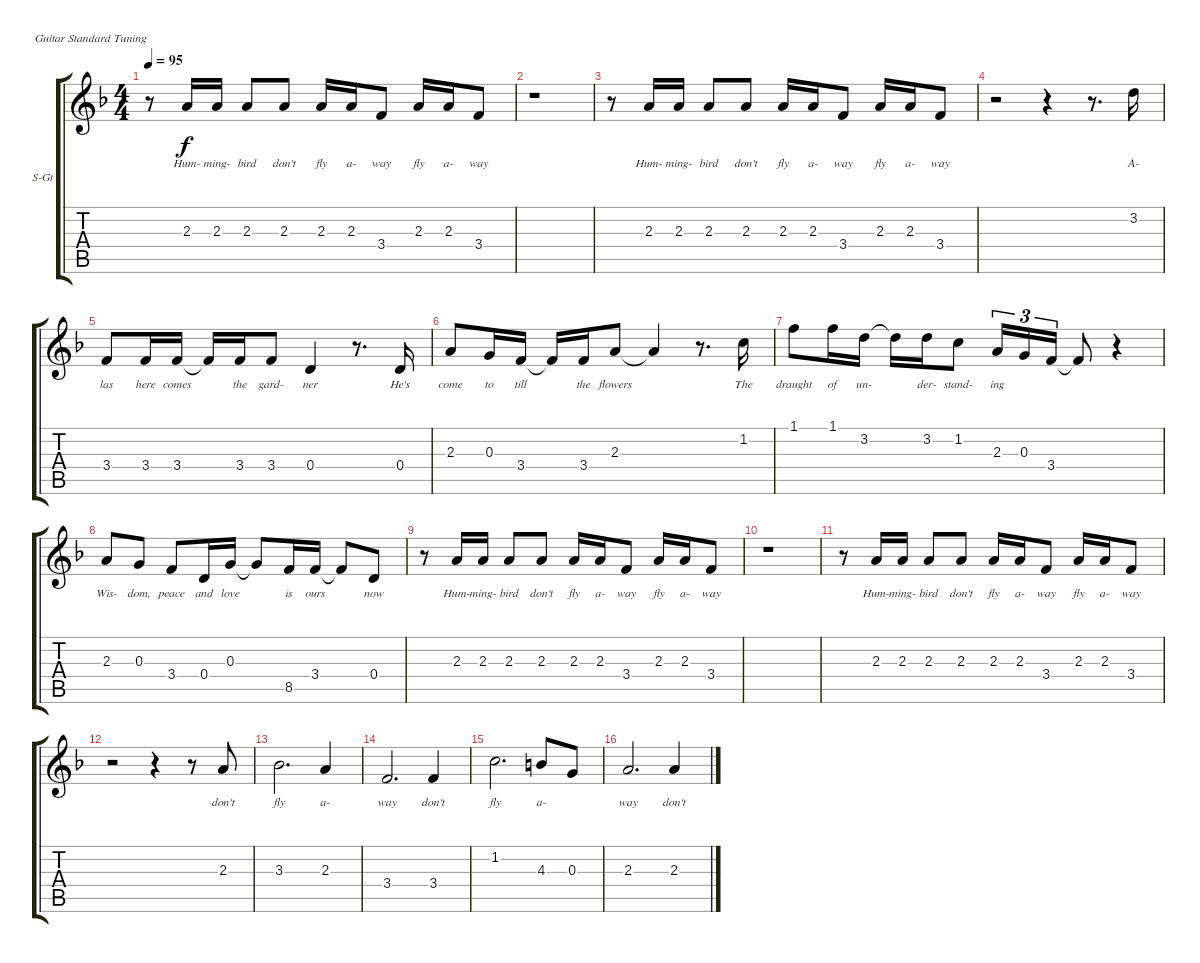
\bracketExtendMode groupsimilarinstruments
\firstSystemTrackNameOrientation horizontal
\otherSystemsTrackNameOrientation horizontal
\track ("Vocal" "S-Gt") {instrument voiceoohs}
\staff {score tabs}
\tuning (E4 B3 G3 D3 A2 E2)
\displaytranspose 12
\ts (4 4)
\tempo 95
\clef g2
\ks f
r.8{dy f} 2.3.16{lyrics (0 "Hum-") lyrics (1 "") lyrics (2 "") lyrics (3 "") lyrics (4 "")} 2.3.16{lyrics (0 "ming-") lyrics (1 "") lyrics (2 "") lyrics (3 "") lyrics (4 "")} 2.3.8{lyrics (0 "bird") lyrics (1 "") lyrics (2 "") lyrics (3 "") lyrics (4 "")} 2.3.8{lyrics (0 "don't") lyrics (1 "") lyrics (2 "") lyrics (3 "") lyrics (4 "")} 2.3.16{lyrics (0 "fly") lyrics (1 "") lyrics (2 "") lyrics (3 "") lyrics (4 "")} 2.3.16{lyrics (0 "a-") lyrics (1 "") lyrics (2 "") lyrics (3 "") lyrics (4 "")} 3.4.8{lyrics (0 "way") lyrics (1 "") lyrics (2 "") lyrics (3 "") lyrics (4 "")} 2.3.16{lyrics (0 "fly") lyrics (1 "") lyrics (2 "") lyrics (3 "") lyrics (4 "")} 2.3.16{lyrics (0 "a-") lyrics (1 "") lyrics (2 "") lyrics (3 "") lyrics (4 "")} 3.4.8{lyrics (0 "way") lyrics (1 "") lyrics (2 "") lyrics (3 "") lyrics (4 "")} |
r.1 |
r.8 2.3.16{lyrics (0 "Hum-") lyrics (1 "") lyrics (2 "") lyrics (3 "") lyrics (4 "")} 2.3.16{lyrics (0 "ming-") lyrics (1 "") lyrics (2 "") lyrics (3 "") lyrics (4 "")} 2.3.8{lyrics (0 "bird") lyrics (1 "") lyrics (2 "") lyrics (3 "") lyrics (4 "")} 2.3.8{lyrics (0 "don't") lyrics (1 "") lyrics (2 "") lyrics (3 "") lyrics (4 "")} 2.3.16{lyrics (0 "fly") lyrics (1 "") lyrics (2 "") lyrics (3 "") lyrics (4 "")} 2.3.16{lyrics (0 "a-") lyrics (1 "") lyrics (2 "") lyrics (3 "") lyrics (4 "")} 3.4.8{lyrics (0 "way") lyrics (1 "") lyrics (2 "") lyrics (3 "") lyrics (4 "")} 2.3.16{lyrics (0 "fly") lyrics (1 "") lyrics (2 "") lyrics (3 "") lyrics (4 "")} 2.3.16{lyrics (0 "a-") lyrics (1 "") lyrics (2 "") lyrics (3 "") lyrics (4 "")} 3.4.8{lyrics (0 "way") lyrics (1 "") lyrics (2 "") lyrics (3 "") lyrics (4 "")} |
r.2 r.4 r.8{d} 3.2.16{lyrics (0 "A-") lyrics (1 "") lyrics (2 "") lyrics (3 "") lyrics (4 "")} |
3.4.8{lyrics (0 "las") lyrics (1 "") lyrics (2 "") lyrics (3 "") lyrics (4 "")} 3.4.16{lyrics (0 "here") lyrics (1 "") lyrics (2 "") lyrics (3 "") lyrics (4 "")} 3.4.16{lyrics (0 "comes") lyrics (1 "") lyrics (2 "") lyrics (3 "") lyrics (4 "")} 3.4{t}.16 3.4.16{lyrics (0 "the") lyrics (1 "") lyrics (2 "") lyrics (3 "") lyrics (4 "")} 3.4.8{lyrics (0 "gard-") lyrics (1 "") lyrics (2 "") lyrics (3 "") lyrics (4 "")} 0.4.4{lyrics (0 "ner") lyrics (1 "") lyrics (2 "") lyrics (3 "") lyrics (4 "")} r.8{d} 0.4.16{lyrics (0 "He's") lyrics (1 "") lyrics (2 "") lyrics (3 "") lyrics (4 "")} |
2.3.8{lyrics (0 "come") lyrics (1 "") lyrics (2 "") lyrics (3 "") lyrics (4 "")} 0.3.16{lyrics (0 "to") lyrics (1 "") lyrics (2 "") lyrics (3 "") lyrics (4 "")} 3.4.16{lyrics (0 "till") lyrics (1 "") lyrics (2 "") lyrics (3 "") lyrics (4 "")} 3.4{t}.16 3.4.16{lyrics (0 "the") lyrics (1 "") lyrics (2 "") lyrics (3 "") lyrics (4 "")} 2.3.8{lyrics (0 "flowers") lyrics (1 "") lyrics (2 "") lyrics (3 "") lyrics (4 "")} 2.3{t}.4 r.8{d} 1.2.16{lyrics (0 "The") lyrics (1 "") lyrics (2 "") lyrics (3 "") lyrics (4 "")} |
1.1.8{lyrics (0 "draught") lyrics (1 "") lyrics (2 "") lyrics (3 "") lyrics (4 "")} 1.1.16{lyrics (0 "of") lyrics (1 "") lyrics (2 "") lyrics (3 "") lyrics (4 "")} 3.2.16{lyrics (0 "un-") lyrics (1 "") lyrics (2 "") lyrics (3 "") lyrics (4 "")} 3.2{t}.16 3.2.16{lyrics (0 "der-") lyrics (1 "") lyrics (2 "") lyrics (3 "") lyrics (4 "")} 1.2.8{lyrics (0 "stand-") lyrics (1 "") lyrics (2 "") lyrics (3 "") lyrics (4 "")} 2.3.16{tu (3 2) lyrics (0 "ing") lyrics (1 "") lyrics (2 "") lyrics (3 "") lyrics (4 "")} 0.3.16{tu (3 2) lyrics (0 " ") lyrics (1 "") lyrics (2 "") lyrics (3 "") lyrics (4 "")} 3.4.16{tu (3 2) lyrics (0 "") lyrics (1 "") lyrics (2 "") lyrics (3 "") lyrics (4 "")} 3.4{t}.8 r.4 |
2.3.8{lyrics (0 "Wis-") lyrics (1 "") lyrics (2 "") lyrics (3 "") lyrics (4 "")} 0.3.8{lyrics (0 "dom,") lyrics (1 "") lyrics (2 "") lyrics (3 "") lyrics (4 "")} 3.4.8{lyrics (0 "peace") lyrics (1 "") lyrics (2 "") lyrics (3 "") lyrics (4 "")} 0.4.16{lyrics (0 "and") lyrics (1 "") lyrics (2 "") lyrics (3 "") lyrics (4 "")} 0.3.16{lyrics (0 "love") lyrics (1 "") lyrics (2 "") lyrics (3 "") lyrics (4 "")} 0.3{t}.8 8.5.16{lyrics (0 "is") lyrics (1 "") lyrics (2 "") lyrics (3 "") lyrics (4 "")} 3.4.16{lyrics (0 "ours") lyrics (1 "") lyrics (2 "") lyrics (3 "") lyrics (4 "")} 3.4{t}.8 0.4.8{lyrics (0 "now") lyrics (1 "") lyrics (2 "") lyrics (3 "") lyrics (4 "")} |
r.8 2.3.16{lyrics (0 "Hum-") lyrics (1 "") lyrics (2 "") lyrics (3 "") lyrics (4 "")} 2.3.16{lyrics (0 "ming-") lyrics (1 "") lyrics (2 "") lyrics (3 "") lyrics (4 "")} 2.3.8{lyrics (0 "bird") lyrics (1 "") lyrics (2 "") lyrics (3 "") lyrics (4 "")} 2.3.8{lyrics (0 "don't") lyrics (1 "") lyrics (2 "") lyrics (3 "") lyrics (4 "")} 2.3.16{lyrics (0 "fly") lyrics (1 "") lyrics (2 "") lyrics (3 "") lyrics (4 "")} 2.3.16{lyrics (0 "a-") lyrics (1 "") lyrics (2 "") lyrics (3 "") lyrics (4 "")} 3.4.8{lyrics (0 "way") lyrics (1 "") lyrics (2 "") lyrics (3 "") lyrics (4 "")} 2.3.16{lyrics (0 "fly") lyrics (1 "") lyrics (2 "") lyrics (3 "") lyrics (4 "")} 2.3.16{lyrics (0 "a-") lyrics (1 "") lyrics (2 "") lyrics (3 "") lyrics (4 "")} 3.4.8{lyrics (0 "way") lyrics (1 "") lyrics (2 "") lyrics (3 "") lyrics (4 "")} |
r.1 |
r.8 2.3.16{lyrics (0 "Hum-") lyrics (1 "") lyrics (2 "") lyrics (3 "") lyrics (4 "")} 2.3.16{lyrics (0 "ming-") lyrics (1 "") lyrics (2 "") lyrics (3 "") lyrics (4 "")} 2.3.8{lyrics (0 "bird") lyrics (1 "") lyrics (2 "") lyrics (3 "") lyrics (4 "")} 2.3.8{lyrics (0 "don't") lyrics (1 "") lyrics (2 "") lyrics (3 "") lyrics (4 "")} 2.3.16{lyrics (0 "fly") lyrics (1 "") lyrics (2 "") lyrics (3 "") lyrics (4 "")} 2.3.16{lyrics (0 "a-") lyrics (1 "") lyrics (2 "") lyrics (3 "") lyrics (4 "")} 3.4.8{lyrics (0 "way") lyrics (1 "") lyrics (2 "") lyrics (3 "") lyrics (4 "")} 2.3.16{lyrics (0 "fly") lyrics (1 "") lyrics (2 "") lyrics (3 "") lyrics (4 "")} 2.3.16{lyrics (0 "a-") lyrics (1 "") lyrics (2 "") lyrics (3 "") lyrics (4 "")} 3.4.8{lyrics (0 "way") lyrics (1 "") lyrics (2 "") lyrics (3 "") lyrics (4 "")} |
r.2 r.4 r.8 2.3.8{lyrics (0 "don't") lyrics (1 "") lyrics (2 "") lyrics (3 "") lyrics (4 "")} |
3.3.2{d lyrics (0 "fly") lyrics (1 "") lyrics (2 "") lyrics (3 "") lyrics (4 "")} 2.3.4{lyrics (0 "a-") lyrics (1 "") lyrics (2 "") lyrics (3 "") lyrics (4 "")} |
3.4.2{d lyrics (0 "way") lyrics (1 "") lyrics (2 "") lyrics (3 "") lyrics (4 "")} 3.4.4{lyrics (0 "don't") lyrics (1 "") lyrics (2 "") lyrics (3 "") lyrics (4 "")} |
1.2.2{d lyrics (0 "fly") lyrics (1 "") lyrics (2 "") lyrics (3 "") lyrics (4 "")} 4.3.8{lyrics (0 "a-") lyrics (1 "") lyrics (2 "") lyrics (3 "") lyrics (4 "")} 0.3.8{lyrics (0 "") lyrics (1 "") lyrics (2 "") lyrics (3 "") lyrics (4 "")} |
2.3.2{d lyrics (0 "way") lyrics (1 "") lyrics (2 "") lyrics (3 "") lyrics (4 "")} 2.3.4{lyrics (0 "don't") lyrics (1 "") lyrics (2 "") lyrics (3 "") lyrics (4 "")}
